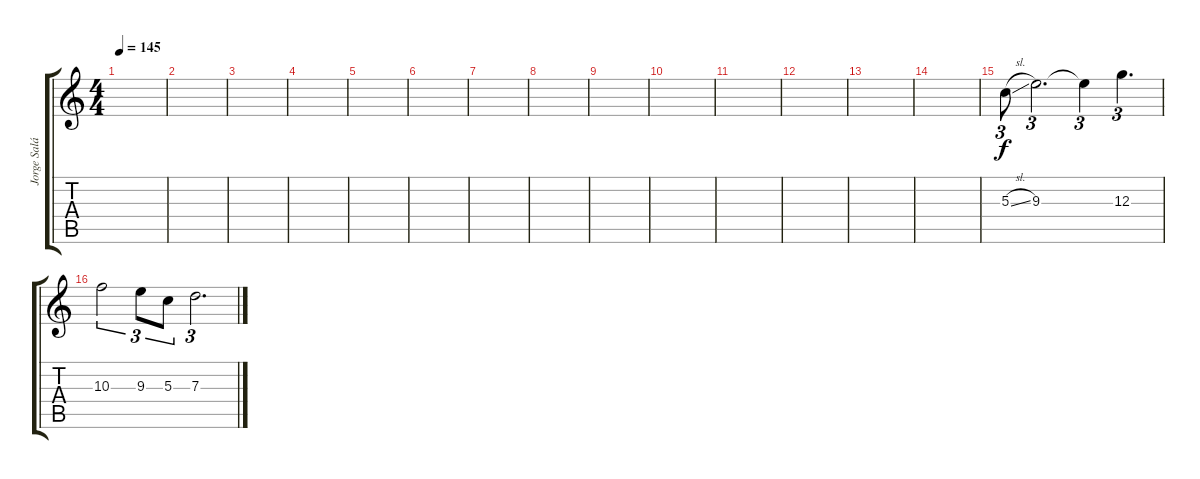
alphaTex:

\track ("Jorge Salán" "Jorge Salá") {instrument overdrivenguitar}
\staff {score tabs}
\tuning (E4 B3 G3 D3 A2 E2) {hide}
\ts (4 4)
\tempo 145
\clef g2
\ks c
|
|
|
|
|
|
|
|
|
|
|
|
|
|
5.3{sl}.8{tu (3 2)} 9.3.2{d tu (3 2)} 9.3{t}.4{tu (3 2)} 12.3.4{d tu (3 2)} |
10.3.2{tu (3 2)} 9.3.8{tu (3 2)} 5.3.8{tu (3 2)} 7.3.2{d tu (3 2)}
